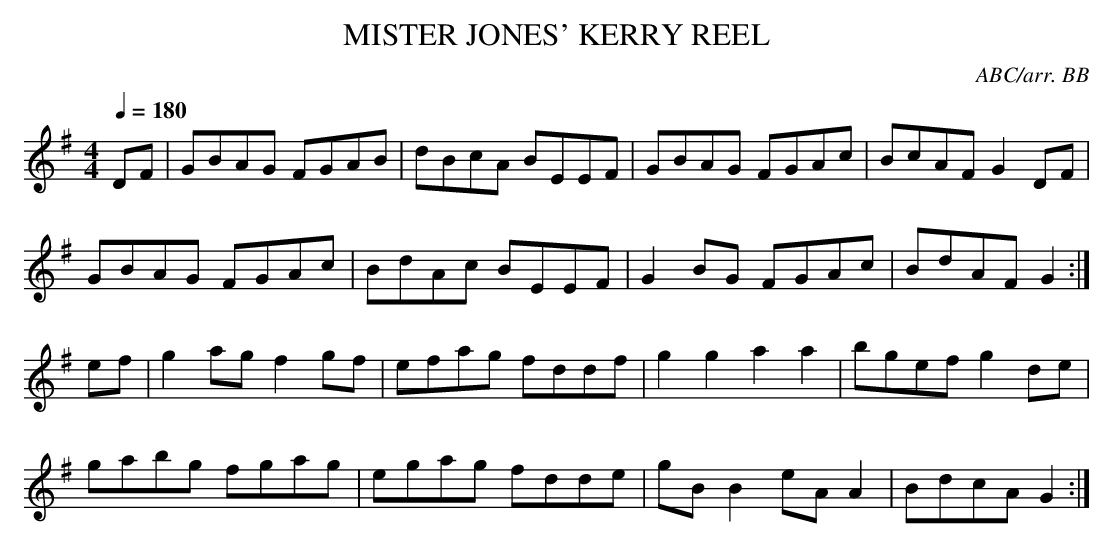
X:1
T:MISTER JONES' KERRY REEL
C:ABC/arr. BB
from all the other 'Kerry Reels'!
Q:1/4=180
L:1/8
M:4/4
K:G
DF|GBAG FGAB|dBcA BEEF|GBAG FGAc|BcAF G2 DF|
GBAG FGAc|BdAc BEEF|G2 BG FGAc|BdAF G2 :|
ef|g2ag f2gf|efag fddf|g2 g2 a2 a2|bgef g2 de|
gabg fgag|egag fdde|gBB2 eAA2|BdcA G2:|
